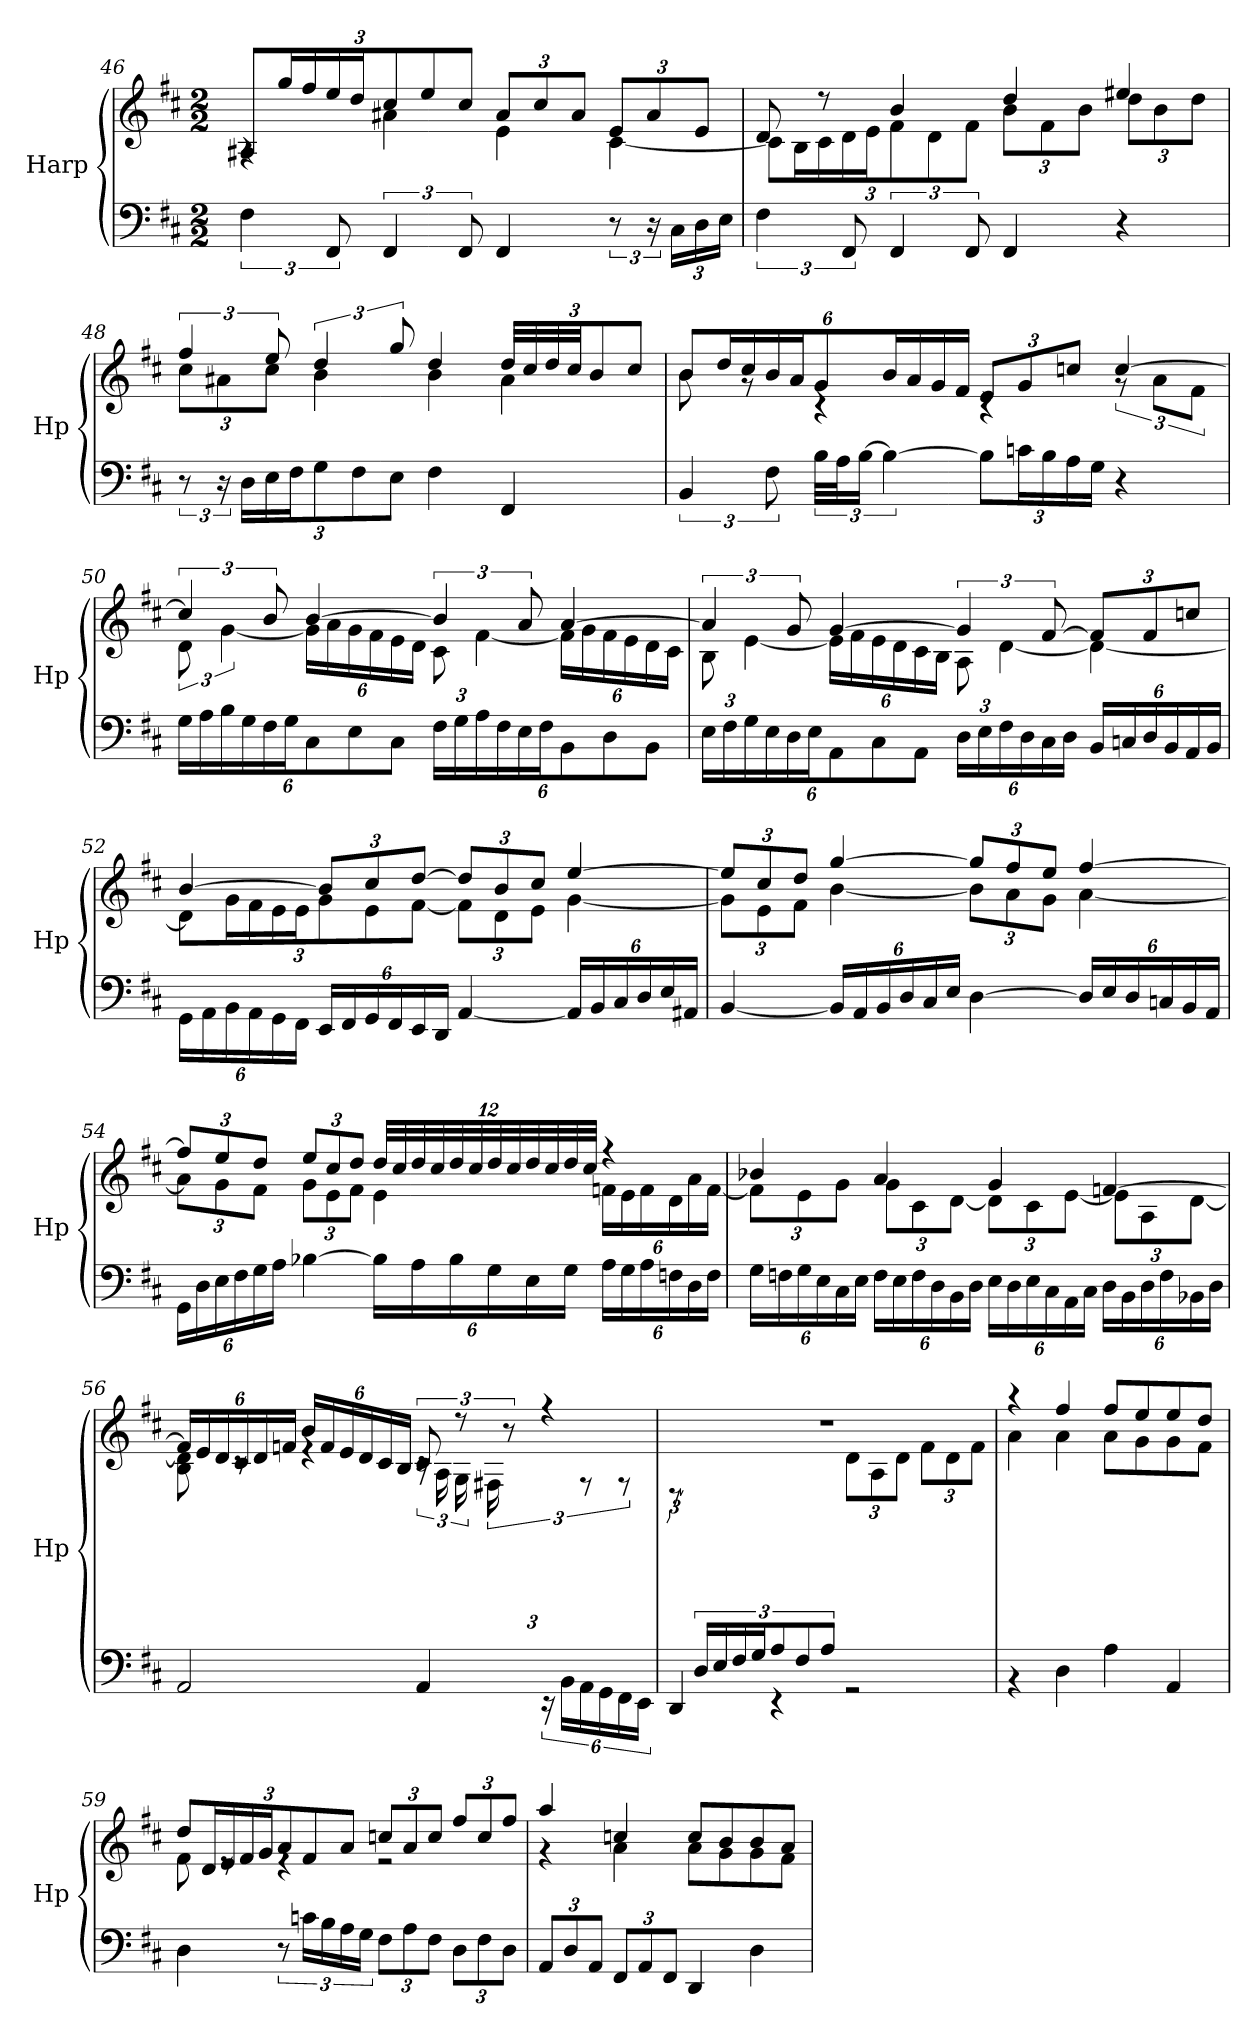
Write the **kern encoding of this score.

**kern	**kern
*part1	*part1
*staff2	*staff1
*I"Harp	*
*I'Hp	*
*clefF4	*clefG2
*k[f#c#]	*k[f#c#]
*M2/2	*M2/2
*	*Xbrackettup
=46	=46
*	*^
6F#\	12A#X/L	4rA
.	24gg/L	.
.	24ff#/	.
12FF#/	24ee/	.
.	24dd/J	.
6FF#/	12cc#/	4a#X\
.	12ee/	.
12FF#/	12cc#/J	.
4FF#/	12a#/L	4e\
.	12cc#/	.
.	12a#/J	.
12r	12e/L	[4c#\
24r	12a#/	.
24C#\LL	.	.
24D\	12e/J	.
24E\JJ	.	.
!!LO:LB:g=z	!!
=47	=47	=47
6F#\	8d/	12c#\L]
.	.	24B\L
.	8r	24c#\
12FF#/	.	24d\
.	.	24e\J
6FF#/	4b/	12f#\
.	.	12d\
12FF#/	.	12f#\J
4FF#/	4dd/	12b\L
.	.	12f#\
.	.	12b\J
4r	4ee#X/	12dd\L
.	.	12b\
.	.	12dd\J
=48	=48	=48
*	*brackettup	*Xbrackettup
12r	6ff#/	12cc#\L
24r	.	12a#X\
24D\LL	.	.
24E\	12ee/	12cc#\J
24F#\J	.	.
*Xbrackettup	*brackettup	*
12G\	6dd/	4b\
12F#\	.	.
12E\J	12gg/	.
4F#\	4dd/	4b\
4FF#/	48dd/LLL	4a#\
.	48cc#/	.
.	48dd/	.
.	48cc#/JJ	.
.	12b/	.
.	12cc#/J	.
!!LO:LB:g=z	!!
=49	=49	=49
*brackettup	*Xbrackettup	*
6BB/	12b/L	8b\
.	24dd/L	.
.	24cc#/	8rg
12F#\	24b/	.
.	24a/J	.
48B\LLL	12g/	4rc
48A\J	.	.
[24B\JJ	.	.
6B\_	24b/L	.
.	24a/	.
.	24g/	.
.	24f#/JJ	.
*Xbrackettup	*	*
12B\L]	12e/L	4rc
24cn\L	12g/	.
24B\	.	.
24A\	12ccn/J	.
24G\JJ	.	.
*	*	*brackettup
4r	[4cc/	12rg
.	.	12a\L
.	.	12f#\J
=50	=50	=50
24G\LL	6cc/]	12d\
24A\	.	.
24B\	.	[6g\
24G\	.	.
24F#\	12b/	.
24G\J	.	.
*	*	*Xbrackettup
12C#\	[4b/	24g\LL]
.	.	24a\
12E\	.	24g\
.	.	24f#\
12C#\J	.	24e\
.	.	24d\JJ
*	*brackettup	*
24F#\LL	6b/]	12c#\
24G\	.	.
24A\	.	[6f#\
24F#\	.	.
24E\	12a/	.
24F#\J	.	.
*	*	*Xbrackettup
12BB\	[4a/	24f#\LL]
.	.	24g\
12D\	.	24f#\
.	.	24e\
12BB\J	.	24d\
.	.	24c#\JJ
!!LO:LB:g=z	!!
=51	=51	=51
*	*brackettup	*
24E\LL	6a/]	12B\
24F#\	.	.
24G\	.	[6e\
24E\	.	.
24D\	12g/	.
24E\J	.	.
*	*	*Xbrackettup
12AA\	[4g/	24e\LL]
.	.	24f#\
12C#\	.	24e\
.	.	24d\
12AA\J	.	24c#\
.	.	24B\JJ
*	*brackettup	*
24D\LL	6g/]	12A\
24E\	.	.
24F#\	.	[6d\
24D\	.	.
24C#\	[12f#/	.
24D\JJ	.	.
*	*Xbrackettup	*
24BB/LL	12f#/L]	4d\_
24Cn/	.	.
24D/	12f#/	.
24BB/	.	.
24AA/	12ccn/J	.
24BB/JJ	.	.
!!LO:LB:g=z	!!
=52	=52	=52
24GG\LL	[4b/	12d\L]
24AA\	.	.
24BB\	.	24g\L
24AA\	.	24f#\
24GG\	.	24e\
24FF#\JJ	.	24e\J
24EE/LL	12b/L]	12g\
24FF#/	.	.
24GG/	12cc#/	12e\
24FF#/	.	.
24EE/	[12dd/J	[12f#\J
24DD/JJ	.	.
[4AA/	12dd/L]	12f#\L]
.	12b/	12d\
.	12cc#/J	12e\J
24AA/LL]	[4ee/	[4g\
24BB/	.	.
24C#/	.	.
24D/	.	.
24E/	.	.
24AA#X/JJ	.	.
=53	=53	=53
[4BB/	12ee/L]	12g\L]
.	12cc#/	12e\
.	12dd/J	12f#\J
24BB/LL]	[4gg/	[4b\
24AA/	.	.
24BB/	.	.
24D/	.	.
24C#/	.	.
24E/JJ	.	.
[4D\	12gg/L]	12b\L]
.	12ff#/	12a\
.	12ee/J	12g\J
24D/LL]	[4ff#/	[4a\
24E/	.	.
24D/	.	.
24Cn/	.	.
24BB/	.	.
24AA/JJ	.	.
!!LO:PB:g=z	!!
=54	=54	=54
24GG\LL	12ff#/L]	12a\L]
24D\	.	.
24E\	12ee/	12g\
24F#\	.	.
24G\	12dd/J	12f#\J
24A\JJ	.	.
[4B-X\	12ee/L	12g\L
.	12cc#/	12e\
.	12dd/J	12f#\J
24B-\LL]	48dd/LLL	4e\
.	48cc#/	.
24A\	48dd/	.
.	48cc#/	.
24B-\	48dd/	.
.	48cc#/	.
24G\	48dd/	.
.	48cc#/	.
24E\	48dd/	.
.	48cc#/	.
24G\JJ	48dd/	.
.	48cc#/JJJ	.
24A\LL	4r	24fn\LL
24G\	.	24e\
24A\	.	24f\
24Fn\	.	24d\
24D\	.	24a\
24F\JJ	.	[24f\JJ
!!LO:LB:g=z	!!
=55	=55	=55
24G\LL	4b-X/	12f\L]
24Fn\	.	.
24G\	.	12e\
24E\	.	.
24C#\	.	12g\J
24E\JJ	.	.
24F\LL	4a/	12g\L
24E\	.	.
24F\	.	12c#\
24D\	.	.
24BB\	.	[12d\J
24D\JJ	.	.
24E\LL	4g/	12d\L]
24D\	.	.
24E\	.	12c#\
24C#\	.	.
24AA\	.	[12e\J
24C#\JJ	.	.
24D\LL	[4fn/	12e\L]
24BB\	.	.
24D\	.	12A\
24F\	.	.
24BB-X\	.	[12d\J
24D\JJ	.	.
!!LO:LB:g=z	!!
=56	=56	=56
*^	*	*
3%2ryy	2AA/	24f/LL]	8B\ 8d\]
.	.	24e/	.
.	.	24d/	.
.	.	24c#/	8rc
.	.	24d/	.
.	.	24fn/JJ	.
.	.	24b/LL	4re
.	.	24f/	.
.	.	24e/	.
.	.	24d/	.
.	.	24c#/	.
.	.	24B/JJ	.
*	*	*brackettup	*
.	4AA/	12c#/	24rc
.	.	.	24A\LL
.	.	12r	24G\
.	.	.	24F#X\
24E/	.	12r	6ryy
24D/J	.	.	.
*brackettup	*	*	*
12C#/J	24rEE	4r	.
.	24BB\LL	.	.
6ryy	24AA\	.	12rF
.	24GG\	.	.
.	24FF#\	.	12rF
.	24EE\JJ	.	.
=57	=57	=57	=57
12ryy	4DD/	1r	12rD
24D/LL	.	.	12%5ryy
24E/	.	.	.
24F#/	.	.	.
24G/J	.	.	.
*Xbrackettup	*	*	*
12A/	4rEE	.	.
12F#/	.	.	.
12A/J	.	.	.
*	*	*	*Xbrackettup
2ryy	2rGG	.	12d\L
.	.	.	12A\
.	.	.	12d\J
.	.	.	12f#\L
.	.	.	12d\
.	.	.	12f#\J
*v	*v	*	*
!!LO:LB:g=z	!!
=58	=58	=58
4rBB	4r	4a\
4D\	4ff#/	4a\
4A\	8ff#/L	8a\L
.	8ee/	8g\
4AA/	8ee/	8g\
.	8dd/J	8f#\J
=59	=59	=59
4D\	12dd/L	8f#\
.	24d/L	.
.	24e/	8re
.	24f#/	.
.	24g/J	.
*brackettup	*	*
12r	12a/	4re
24cn\LL	12f#/	.
24B\	.	.
24A\	12a/J	.
24G\JJ	.	.
*Xbrackettup	*	*
12F#\L	12ccn/L	2re
12A\	12a/	.
12F#\J	12cc/J	.
12D\L	12ff#/L	.
12F#\	12cc/	.
12D\J	12ff#/J	.
=60	=60	=60
12AA/L	4aa/	4r
12D/	.	.
12AA/J	.	.
12FF#/L	4ccn/	4a\
12AA/	.	.
12FF#/J	.	.
4DD/	8cc/L	8a\L
.	8b/	8g\
4D\	8b/	8g\
.	8a/J	8f#\J
*	*v	*v
=	=
*-	*-
